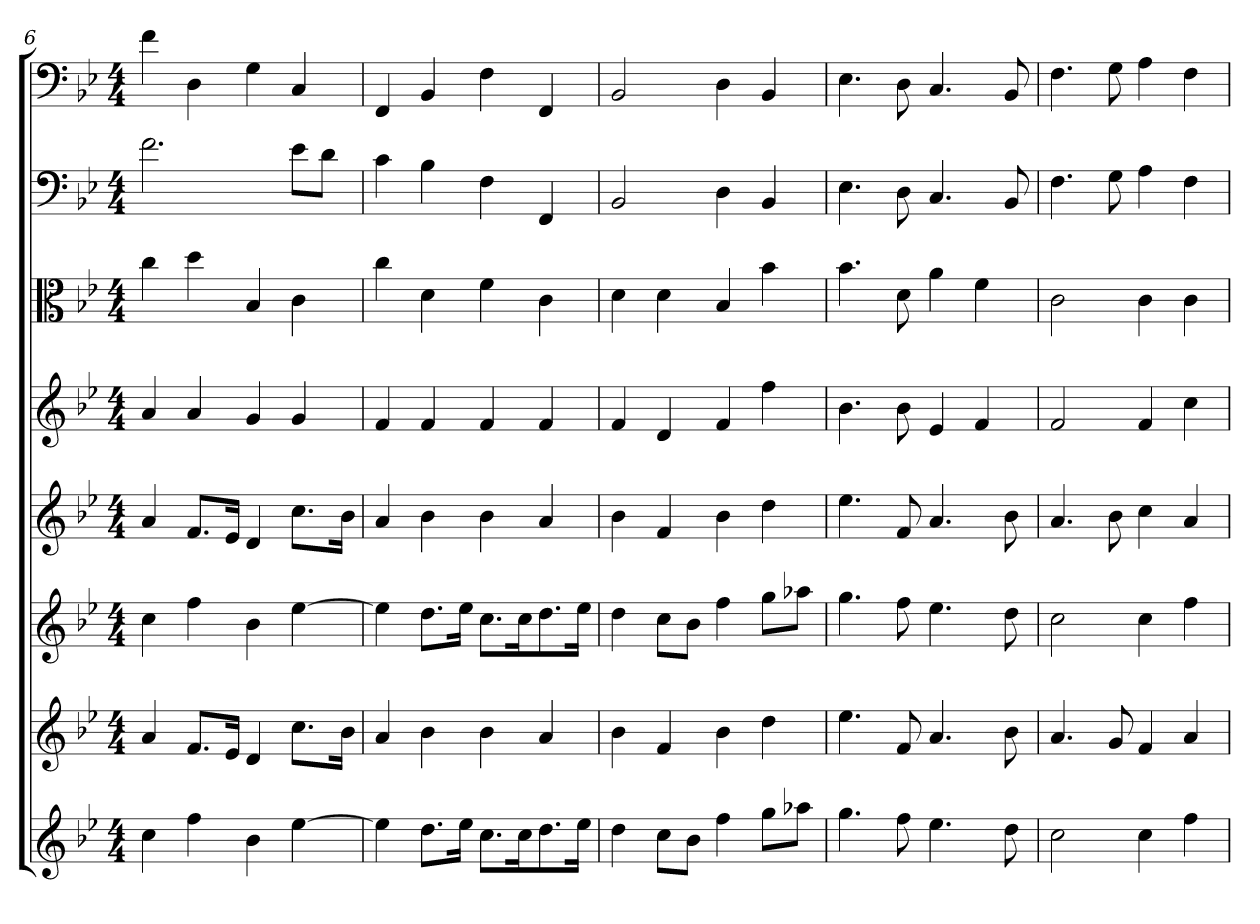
**kern	**kern	**kern	**kern	**kern	**kern	**kern	**kern
*part8	*part7	*part6	*part5	*part4	*part3	*part2	*part1
*staff8	*staff7	*staff6	*staff5	*staff4	*staff3	*staff2	*staff1
*clefG2	*clefG2	*clefG2	*clefG2	*clefG2	*clefC3	*clefF4	*clefF4
*k[b-e-]	*k[b-e-]	*k[b-e-]	*k[b-e-]	*k[b-e-]	*k[b-e-]	*k[b-e-]	*k[b-e-]
*B-:	*B-:	*B-:	*B-:	*B-:	*B-:	*B-:	*B-:
*M4/4	*M4/4	*M4/4	*M4/4	*M4/4	*M4/4	*M4/4	*M4/4
=6	=6	=6	=6	=6	=6	=6	=6
4cc\	4a/	4cc\	4a/	4a/	4cc\	2.f\	4f\
4ff\	8.f/L	4ff\	8.f/L	4a/	4dd\	.	4D\
.	16e-/Jk	.	16e-/Jk	.	.	.	.
4b-\	4d/	4b-\	4d/	4g/	4B-/	.	4G\
[4ee-\	8.cc\L	[4ee-\	8.cc\L	4g/	4c\	8e-\L	4C/
.	.	.	.	.	.	8d\J	.
.	16b-\Jk	.	16b-\Jk	.	.	.	.
=7	=7	=7	=7	=7	=7	=7	=7
4ee-\]	4a/	4ee-\]	4a/	4f/	4cc\	4c\	4FF/
8.dd\L	4b-\	8.dd\L	4b-\	4f/	4d\	4B-\	4BB-/
16ee-\Jk	.	16ee-\Jk	.	.	.	.	.
8.cc\L	4b-\	8.cc\L	4b-\	4f/	4f\	4F\	4F\
16cc\K	.	16cc\K	.	.	.	.	.
8.dd\	4a/	8.dd\	4a/	4f/	4c\	4FF/	4FF/
16ee-\Jk	.	16ee-\Jk	.	.	.	.	.
=8	=8	=8	=8	=8	=8	=8	=8
4dd\	4b-\	4dd\	4b-\	4f/	4d\	2BB-/	2BB-/
8cc\L	4f/	8cc\L	4f/	4d/	4d\	.	.
8b-\J	.	8b-\J	.	.	.	.	.
4ff\	4b-\	4ff\	4b-\	4f/	4B-/	4D\	4D\
8gg\L	4dd\	8gg\L	4dd\	4ff\	4b-\	4BB-/	4BB-/
8aa-X\J	.	8aa-X\J	.	.	.	.	.
=9	=9	=9	=9	=9	=9	=9	=9
4.gg\	4.ee-\	4.gg\	4.ee-\	4.b-\	4.b-\	4.E-\	4.E-\
8ff\	8f/	8ff\	8f/	8b-\	8d\	8D\	8D\
4.ee-\	4.a/	4.ee-\	4.a/	4e-/	4a\	4.C/	4.C/
.	.	.	.	4f/	4f\	.	.
8dd\	8b-\	8dd\	8b-\	.	.	8BB-/	8BB-/
=10	=10	=10	=10	=10	=10	=10	=10
2cc\	4.a/	2cc\	4.a/	2f/	2c\	4.F\	4.F\
.	8g/	.	8b-\	.	.	8G\	8G\
4cc\	4f/	4cc\	4cc\	4f/	4c\	4A\	4A\
4ff\	4a/	4ff\	4a/	4cc\	4c\	4F\	4F\
=	=	=	=	=	=	=	=
*-	*-	*-	*-	*-	*-	*-	*-
